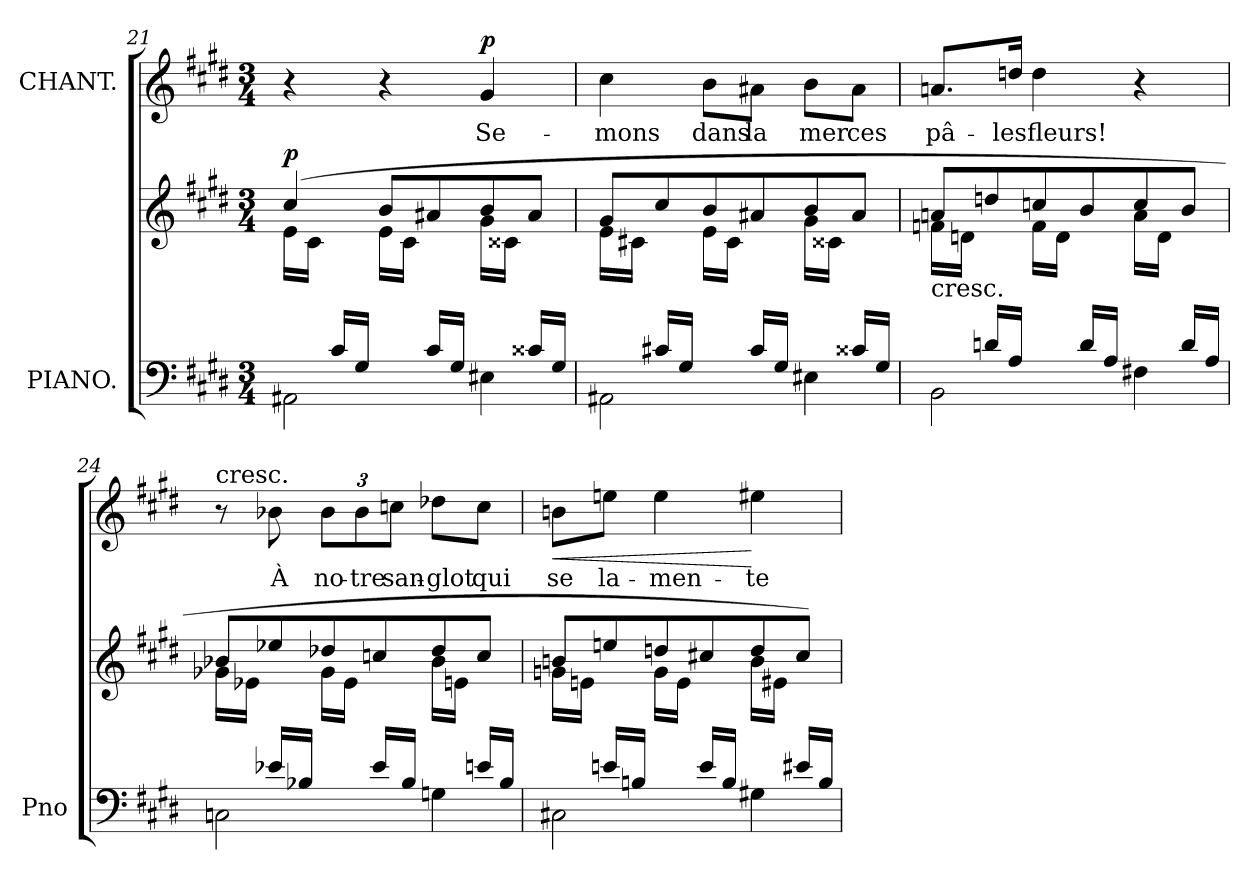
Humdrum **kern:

**kern	**kern	**dynam	**kern	**text	**dynam
*part2	*part2	*part2	*part1	*part1	*part1
*staff3	*staff2	*staff2/3	*staff1	*staff1	*staff1
*I"PIANO.	*	*	*I"CHANT.	*	*
*I'Pno	*	*	*	*	*
*clefF4	*clefG2	*	*clefG2	*	*
*k[f#c#g#d#]	*k[f#c#g#d#]	*	*k[f#c#g#d#]	*	*
*E:	*E:	*	*E:	*	*
*M3/4	*M3/4	*	*M3/4	*	*
=21	=21	=21	=21	=21	=21
*^	*^	*	*	*	*
!	!	!	!	!LO:DY:a	!	!	!
8ryy	2AA#X\	(>4cc#/	16e\LL	p	4r	.	.
.	.	.	16c#\JJ	.	.	.	.
16c#/LL	.	.	8ryy	.	.	.	.
16G#/JJ	.	.	.	.	.	.	.
8ryy	.	8b/L	16e\LL	.	4r	.	.
.	.	.	16c#\JJ	.	.	.	.
16c#/LL	.	8a#X/	8ryy	.	.	.	.
16G#/JJ	.	.	.	.	.	.	.
!	!	!	!	!	!	!LO:LY:b	!LO:DY:a
8ryy	4E#X\	8b/	16g#\LL	.	4g#/	Se-	p
.	.	.	16c##X\JJ	.	.	.	.
16c##X/LL	.	8a#/J	8ryy	.	.	.	.
16G#/JJ	.	.	.	.	.	.	.
=22	=22	=22	=22	=22	=22	=22	=22
!	!	!	!	!	!	!LO:LY:b	!
8ryy	2AA#X\	8g#/L	16e\LL	.	4cc#\	-mons	.
.	.	.	16c#X\JJ	.	.	.	.
16c#X/LL	.	8cc#/	8ryy	.	.	.	.
16G#/JJ	.	.	.	.	.	.	.
!	!	!	!	!	!	!LO:LY:b	!
8ryy	.	8b/	16e\LL	.	8b\L	dans	.
.	.	.	16c#\JJ	.	.	.	.
!	!	!	!	!	!	!LO:LY:b	!
16c#/LL	.	8a#X/	8ryy	.	8a#X\J	la	.
16G#/JJ	.	.	.	.	.	.	.
*	*	*	*	*	*MM72	*	*
!	!	!	!	!	!	!LO:LY:b	!
8ryy	4E#X\	8b/	16g#\LL	.	8b\L	mer	.
.	.	.	16c##X\JJ	.	.	.	.
!	!	!	!	!	!	!LO:LY:b	!
16c##X/LL	.	8a#/J	8ryy	.	8a#\J	ces	.
16G#/JJ	.	.	.	.	.	.	.
!!LO:LB:g=z
=23	=23	=23	=23	=23	=23	=23	=23
!	!	!LO:TX:b:t=cresc.	!	!	!	!	!
!	!	!	!	!	!	!LO:LY:b	!
8ryy	2BB\	8an/L	16fn\LL	.	8.an/L	pâ-	.
.	.	.	16dn\JJ	.	.	.	.
16dn/LL	.	8ddn/	8ryy	.	.	.	.
!	!	!	!	!	!	!LO:LY:b	!
16A/JJ	.	.	.	.	16ddn/Jk	-les	.
!	!	!	!	!	!	!LO:LY:b	!
8ryy	.	8ccn/	16f\LL	.	4dd\	fleurs!	.
.	.	.	16d\JJ	.	.	.	.
16d/LL	.	8b/	8ryy	.	.	.	.
16A/JJ	.	.	.	.	.	.	.
8ryy	4F#X\	8cc/	16a\LL	.	4r	.	.
.	.	.	16d\JJ	.	.	.	.
16d/LL	.	8b/J	8ryy	.	.	.	.
16A/JJ	.	.	.	.	.	.	.
=24	=24	=24	=24	=24	=24	=24	=24
!	!	!	!	!	!LO:TX:a:t=cresc.	!	!
8ryy	2Cn\	8b-X/L	16g-X\LL	.	8r	.	.
.	.	.	16e-X\JJ	.	.	.	.
!	!	!	!	!	!	!LO:LY:b	!
16e-X/LL	.	8ee-X/	8ryy	.	8b-X\	À	.
16B-X/JJ	.	.	.	.	.	.	.
*	*	*	*	*	*Xbrackettup	*	*
!	!	!	!	!	!	!LO:LY:b	!
8ryy	.	8dd-X/	16g-\LL	.	12b-\L	no-	.
.	.	.	16e-\JJ	.	.	.	.
!	!	!	!	!	!	!LO:LY:b	!
.	.	.	.	.	12b-\	-tre	.
16e-/LL	.	8ccn/	8ryy	.	.	.	.
!	!	!	!	!	!	!LO:LY:b	!
.	.	.	.	.	12ccn\J	san-	.
16B-/JJ	.	.	.	.	.	.	.
!	!	!	!	!	!	!LO:LY:b	!
8ryy	4Gn\	8dd-/	16b-\LL	.	8dd-X\L	-glot	.
.	.	.	16en\JJ	.	.	.	.
!	!	!	!	!	!	!LO:LY:b	!
16en/LL	.	8cc/J	8ryy	.	8cc\J	qui	.
16B-/JJ	.	.	.	.	.	.	.
!!LO:LB:g=z
=25	=25	=25	=25	=25	=25	=25	=25
!	!	!	!	!	!	!LO:LY:b	!LO:HP:b
8ryy	2C#X\	8bn/L	16gn\LL	.	8bn\L	se	<
.	.	.	16en\JJ	.	.	.	.
!	!	!	!	!	!	!LO:LY:b	!
16en/LL	.	8een/	8ryy	.	8een\J	la-	.
16Bn/JJ	.	.	.	.	.	.	.
!	!	!	!	!	!	!LO:LY:b	!
8ryy	.	8ddn/	16g\LL	.	4ee\	-men-	.
.	.	.	16e\JJ	.	.	.	.
16e/LL	.	8cc#X/	8ryy	.	.	.	.
16B/JJ	.	.	.	.	.	.	.
!	!	!	!	!	!	!LO:LY:b	!
8ryy	4G#X\	8dd/	16b\LL	.	4ee#X\	-te	[
.	.	.	16e#X\JJ	.	.	.	.
16e#X/LL	.	8cc#/J)	8ryy	.	.	.	.
16B/JJ	.	.	.	.	.	.	.
*v	*v	*	*	*	*	*	*
*	*v	*v	*	*	*	*
=	=	=	=	=	=
*-	*-	*-	*-	*-	*-
